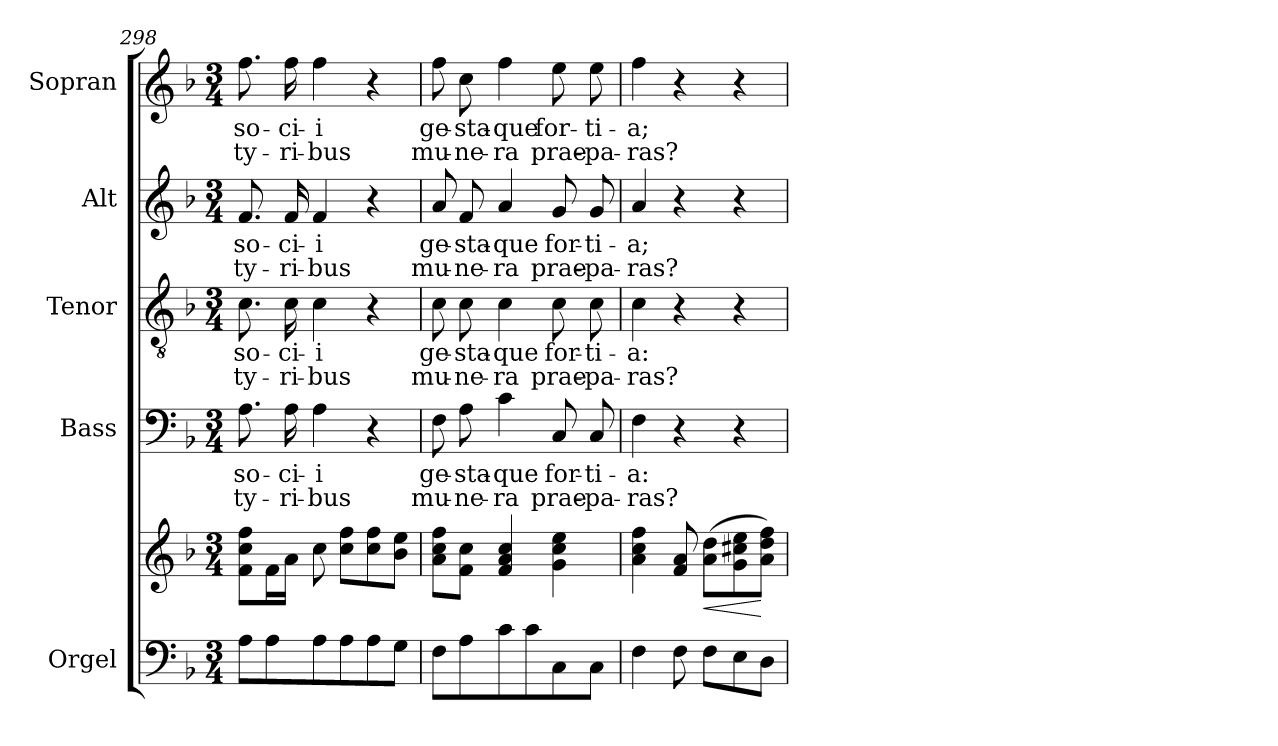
**kern	**kern	**dynam	**kern	**text	**text	**kern	**text	**text	**kern	**text	**text	**kern	**text	**text
*part5	*part5	*part5	*part4	*part4	*part4	*part3	*part3	*part3	*part2	*part2	*part2	*part1	*part1	*part1
*staff6	*staff5	*staff5/6	*staff4	*staff4	*staff4	*staff3	*staff3	*staff3	*staff2	*staff2	*staff2	*staff1	*staff1	*staff1
*I"Orgel	*	*	*I"Bass	*	*	*I"Tenor	*	*	*I"Alt	*	*	*I"Sopran	*	*
*I'Org.	*	*	*I'B.	*	*	*I'T.	*	*	*I'A.	*	*	*I'S.	*	*
*clefF4	*clefG2	*	*clefF4	*	*	*clefGv2	*	*	*clefG2	*	*	*clefG2	*	*
*k[b-]	*k[b-]	*	*k[b-]	*	*	*k[b-]	*	*	*k[b-]	*	*	*k[b-]	*	*
*F:	*F:	*	*F:	*	*	*F:	*	*	*F:	*	*	*F:	*	*
*M3/4	*M3/4	*	*M3/4	*	*	*M3/4	*	*	*M3/4	*	*	*M3/4	*	*
=298	=298	=298	=298	=298	=298	=298	=298	=298	=298	=298	=298	=298	=298	=298
!	!	!	!	!LO:LY:b	!LO:LY:b	!	!LO:LY:b	!LO:LY:b	!	!LO:LY:b	!LO:LY:b	!	!LO:LY:b	!LO:LY:b
8A\L	8f\ 8cc\ 8ff\L	.	8.A\	so-	-ty-	8.c\	so-	-ty-	8.f/	so-	-ty-	8.ff\	so-	-ty-
8A\	16f\L	.	.	.	.	.	.	.	.	.	.	.	.	.
!	!	!	!	!LO:LY:b	!LO:LY:b	!	!LO:LY:b	!LO:LY:b	!	!LO:LY:b	!LO:LY:b	!	!LO:LY:b	!LO:LY:b
.	16a\JJ	.	16A\	-ci-	-ri-	16c\	-ci-	-ri-	16f/	-ci-	-ri-	16ff\	-ci-	-ri-
!	!	!	!	!LO:LY:b	!LO:LY:b	!	!LO:LY:b	!LO:LY:b	!	!LO:LY:b	!LO:LY:b	!	!LO:LY:b	!LO:LY:b
8A\	8cc\	.	4A\	-i	-bus	4c\	-i	-bus	4f/	-i	-bus	4ff\	-i	-bus
8A\	8cc\ 8ff\L	.	.	.	.	.	.	.	.	.	.	.	.	.
8A\	8cc\ 8ff\	.	4r	.	.	4r	.	.	4r	.	.	4r	.	.
8G\J	8b-\ 8ee\J	.	.	.	.	.	.	.	.	.	.	.	.	.
=299	=299	=299	=299	=299	=299	=299	=299	=299	=299	=299	=299	=299	=299	=299
!	!	!	!	!LO:LY:b	!LO:LY:b	!	!LO:LY:b	!LO:LY:b	!	!LO:LY:b	!LO:LY:b	!	!LO:LY:b	!LO:LY:b
8F\L	8a\ 8cc\ 8ff\L	.	8F\	ge-	mu-	8c\	ge-	mu-	8a/	ge-	mu-	8ff\	ge-	mu-
!	!	!	!	!LO:LY:b	!LO:LY:b	!	!LO:LY:b	!LO:LY:b	!	!LO:LY:b	!LO:LY:b	!	!LO:LY:b	!LO:LY:b
8A\	8f\ 8cc\J	.	8A\	-sta-	-ne-	8c\	-sta-	-ne-	8f/	-sta-	-ne-	8cc\	-sta-	-ne-
!	!	!	!	!LO:LY:b	!LO:LY:b	!	!LO:LY:b	!LO:LY:b	!	!LO:LY:b	!LO:LY:b	!	!LO:LY:b	!LO:LY:b
8c\	4f/ 4a/ 4cc/	.	4c\	-que	-ra	4c\	-que	-ra	4a/	-que	-ra	4ff\	-que	-ra
8c\	.	.	.	.	.	.	.	.	.	.	.	.	.	.
!	!	!	!	!LO:LY:b	!LO:LY:b	!	!LO:LY:b	!LO:LY:b	!	!LO:LY:b	!LO:LY:b	!	!LO:LY:b	!LO:LY:b
8C\	4g\ 4cc\ 4ee\	.	8C/	for-	prae-	8c\	for-	prae-	8g/	for-	prae-	8ee\	for-	prae-
!	!	!	!	!LO:LY:b	!LO:LY:b	!	!LO:LY:b	!LO:LY:b	!	!LO:LY:b	!LO:LY:b	!	!LO:LY:b	!LO:LY:b
8C\J	.	.	8C/	-ti-	-pa-	8c\	-ti-	-pa-	8g/	-ti-	-pa-	8ee\	-ti-	-pa-
!!LO:PB:g=z
=300	=300	=300	=300	=300	=300	=300	=300	=300	=300	=300	=300	=300	=300	=300
!	!	!	!	!LO:LY:b	!LO:LY:b	!	!LO:LY:b	!LO:LY:b	!	!LO:LY:b	!LO:LY:b	!	!LO:LY:b	!LO:LY:b
4F\	4a\ 4cc\ 4ff\	.	4F\	-a:	-ras?	4c\	-a:	-ras?	4a/	-a;	-ras?	4ff\	-a;	-ras?
8F\	8f/ 8a/	.	4r	.	.	4r	.	.	4r	.	.	4r	.	.
!	!	!LO:HP:b	!	!	!	!	!	!	!	!	!	!	!	!
8F\L	(>8a\ 8dd\L	<	.	.	.	.	.	.	.	.	.	.	.	.
8E\	8g\ 8cc#X\ 8ee\	.	4r	.	.	4r	.	.	4r	.	.	4r	.	.
8D\J	8a\ 8dd\ 8ff\J)	[	.	.	.	.	.	.	.	.	.	.	.	.
=	=	=	=	=	=	=	=	=	=	=	=	=	=	=
*-	*-	*-	*-	*-	*-	*-	*-	*-	*-	*-	*-	*-	*-	*-
